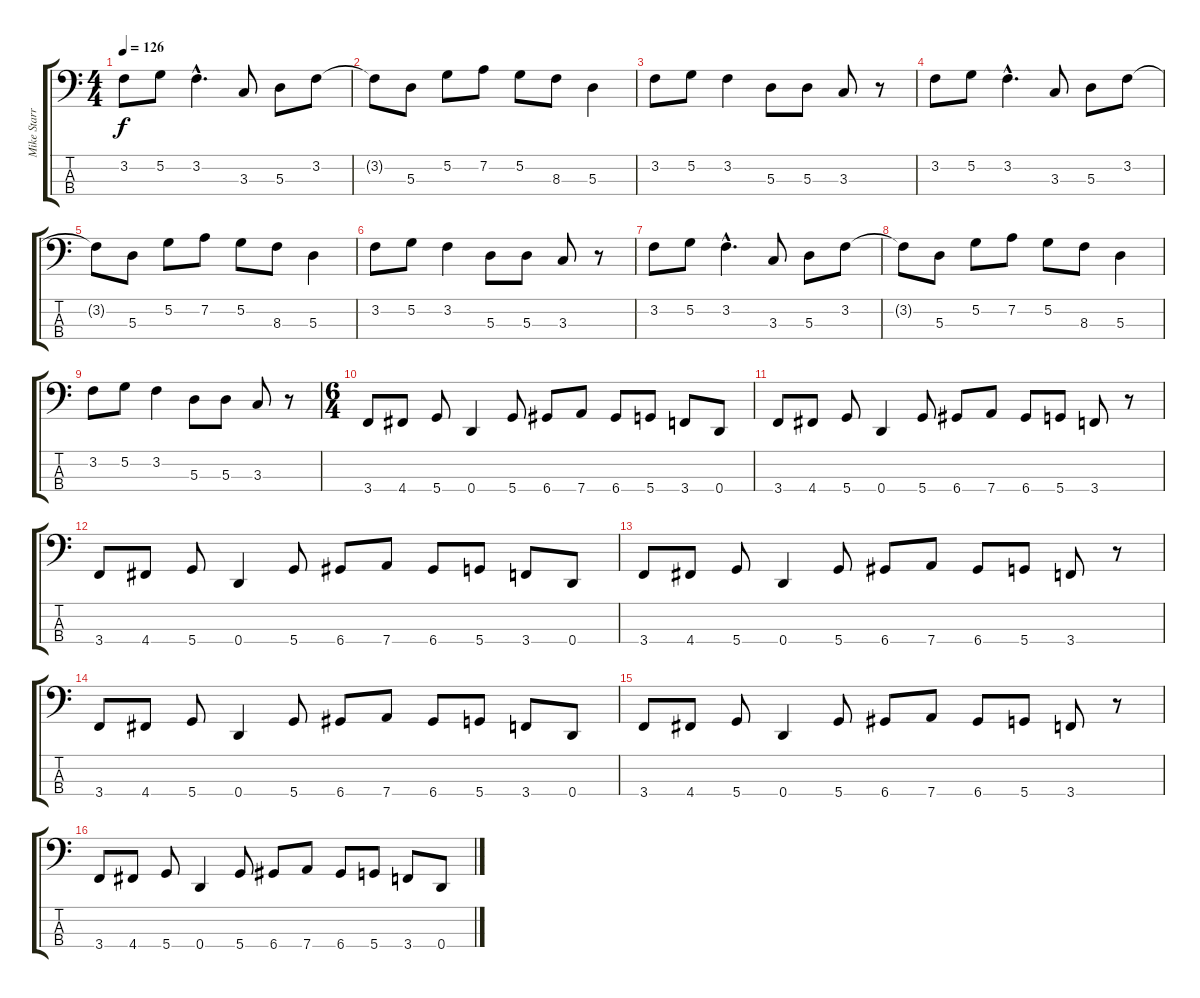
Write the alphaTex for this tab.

\track ("Mike Starr" "Mike Starr") {instrument electricbasspick}
\staff {score tabs}
\tuning (G2 D2 A1 D1) {hide}
\ts (4 4)
\tempo 126
\clef f4
\ks c
3.2.8{dy f} 5.2.8 3.2{hac}.4{d} 3.3.8 5.3.8 3.2.8 |
3.2{t}.8 5.3.8 5.2.8 7.2.8 5.2.8 8.3.8 5.3.4 |
3.2.8 5.2.8 3.2.4 5.3.8 5.3.8 3.3.8 r.8 |
3.2.8 5.2.8 3.2{hac}.4{d} 3.3.8 5.3.8 3.2.8 |
3.2{t}.8 5.3.8 5.2.8 7.2.8 5.2.8 8.3.8 5.3.4 |
3.2.8 5.2.8 3.2.4 5.3.8 5.3.8 3.3.8 r.8 |
3.2.8 5.2.8 3.2{hac}.4{d} 3.3.8 5.3.8 3.2.8 |
3.2{t}.8 5.3.8 5.2.8 7.2.8 5.2.8 8.3.8 5.3.4 |
3.2.8 5.2.8 3.2.4 5.3.8 5.3.8 3.3.8 r.8 |
\ts (6 4)
3.4.8 4.4.8 5.4.8 0.4.4 5.4.8 6.4.8 7.4.8 6.4.8 5.4.8 3.4.8 0.4.8 |
3.4.8 4.4.8 5.4.8 0.4.4 5.4.8 6.4.8 7.4.8 6.4.8 5.4.8 3.4.8 r.8 |
3.4.8 4.4.8 5.4.8 0.4.4 5.4.8 6.4.8 7.4.8 6.4.8 5.4.8 3.4.8 0.4.8 |
3.4.8 4.4.8 5.4.8 0.4.4 5.4.8 6.4.8 7.4.8 6.4.8 5.4.8 3.4.8 r.8 |
3.4.8 4.4.8 5.4.8 0.4.4 5.4.8 6.4.8 7.4.8 6.4.8 5.4.8 3.4.8 0.4.8 |
3.4.8 4.4.8 5.4.8 0.4.4 5.4.8 6.4.8 7.4.8 6.4.8 5.4.8 3.4.8 r.8 |
3.4.8 4.4.8 5.4.8 0.4.4 5.4.8 6.4.8 7.4.8 6.4.8 5.4.8 3.4.8 0.4.8
